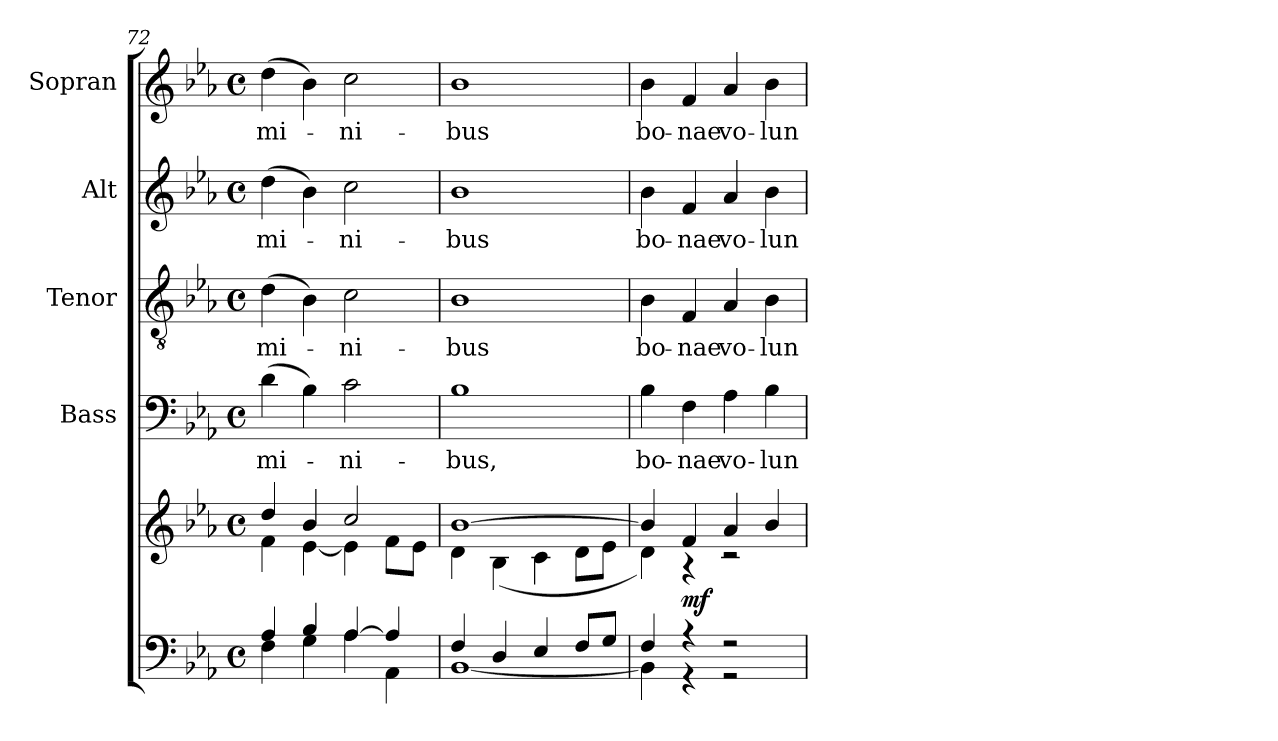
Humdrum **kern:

**kern	**kern	**dynam	**kern	**text	**kern	**text	**kern	**text	**kern	**text
*part5	*part5	*part5	*part4	*part4	*part3	*part3	*part2	*part2	*part1	*part1
*staff6	*staff5	*staff5/6	*staff4	*staff4	*staff3	*staff3	*staff2	*staff2	*staff1	*staff1
*	*	*	*I"Bass	*	*I"Tenor	*	*I"Alt	*	*I"Sopran	*
*	*	*	*I'B.	*	*I'T.	*	*I'A.	*	*I'S.	*
*clefF4	*clefG2	*	*clefF4	*	*clefGv2	*	*clefG2	*	*clefG2	*
*k[b-e-a-]	*k[b-e-a-]	*	*k[b-e-a-]	*	*k[b-e-a-]	*	*k[b-e-a-]	*	*k[b-e-a-]	*
*E-:	*E-:	*	*E-:	*	*E-:	*	*E-:	*	*E-:	*
*M4/4	*M4/4	*	*M4/4	*	*M4/4	*	*M4/4	*	*M4/4	*
*met(c)	*met(c)	*	*met(c)	*	*met(c)	*	*met(c)	*	*met(c)	*
=72	=72	=72	=72	=72	=72	=72	=72	=72	=72	=72
*^	*^	*	*	*	*	*	*	*	*	*
!	!	!	!	!	!	!LO:LY:b	!	!LO:LY:b	!	!LO:LY:b	!	!LO:LY:b
4A-/	4F\	4dd/	4f\	.	(>4d\	-mi-	(>4d\	-mi-	(>4dd\	-mi-	(>4dd\	-mi-
4B-/	4G\	4b-/	[<4e-\	.	4B-\)	.	4B-\)	.	4b-\)	.	4b-\)	.
!	!	!	!	!	!	!LO:LY:b	!	!LO:LY:b	!	!LO:LY:b	!	!LO:LY:b
[>4A-/	4A-\	2cc/	4e-\]	.	2c\	-ni-	2c\	-ni-	2cc\	-ni-	2cc\	-ni-
4A-/]	4AA-\	.	8f\L	.	.	.	.	.	.	.	.	.
.	.	.	8e-\J	.	.	.	.	.	.	.	.	.
=73	=73	=73	=73	=73	=73	=73	=73	=73	=73	=73	=73	=73
!	!	!	!	!	!	!LO:LY:b	!	!LO:LY:b	!	!LO:LY:b	!	!LO:LY:b
4F/	[<1BB-	[>1b-	4d\	.	1B-	-bus,	1B-	-bus	1b-	-bus	1b-	-bus
4D/	.	.	(>4B-\	.	.	.	.	.	.	.	.	.
4E-/	.	.	4c\	.	.	.	.	.	.	.	.	.
8F/L	.	.	8d\L	.	.	.	.	.	.	.	.	.
8G/J	.	.	8e-\J	.	.	.	.	.	.	.	.	.
=74	=74	=74	=74	=74	=74	=74	=74	=74	=74	=74	=74	=74
!	!	!	!	!	!	!LO:LY:b	!	!LO:LY:b	!	!LO:LY:b	!	!LO:LY:b
4F/	4BB-\]	4b-/]	4d\)	.	4B-\	bo-	4B-\	bo-	4b-\	bo-	4b-\	bo-
!	!	!	!	!LO:DY:b	!	!LO:LY:b	!	!LO:LY:b	!	!LO:LY:b	!	!LO:LY:b
4r	4r	4f/	4rG	mf	4F\	-nae	4F/	-nae	4f/	-nae	4f/	-nae
!	!	!	!	!	!	!LO:LY:b	!	!LO:LY:b	!	!LO:LY:b	!	!LO:LY:b
2r	2r	4a-/	2rc	.	4A-\	vo-	4A-/	vo-	4a-/	vo-	4a-/	vo-
!	!	!	!	!	!	!LO:LY:b	!	!LO:LY:b	!	!LO:LY:b	!	!LO:LY:b
.	.	4b-/	.	.	4B-\	-lun-	4B-\	-lun-	4b-\	-lun-	4b-\	-lun-
*v	*v	*	*	*	*	*	*	*	*	*	*	*
*	*v	*v	*	*	*	*	*	*	*	*	*
=	=	=	=	=	=	=	=	=	=	=
*-	*-	*-	*-	*-	*-	*-	*-	*-	*-	*-
